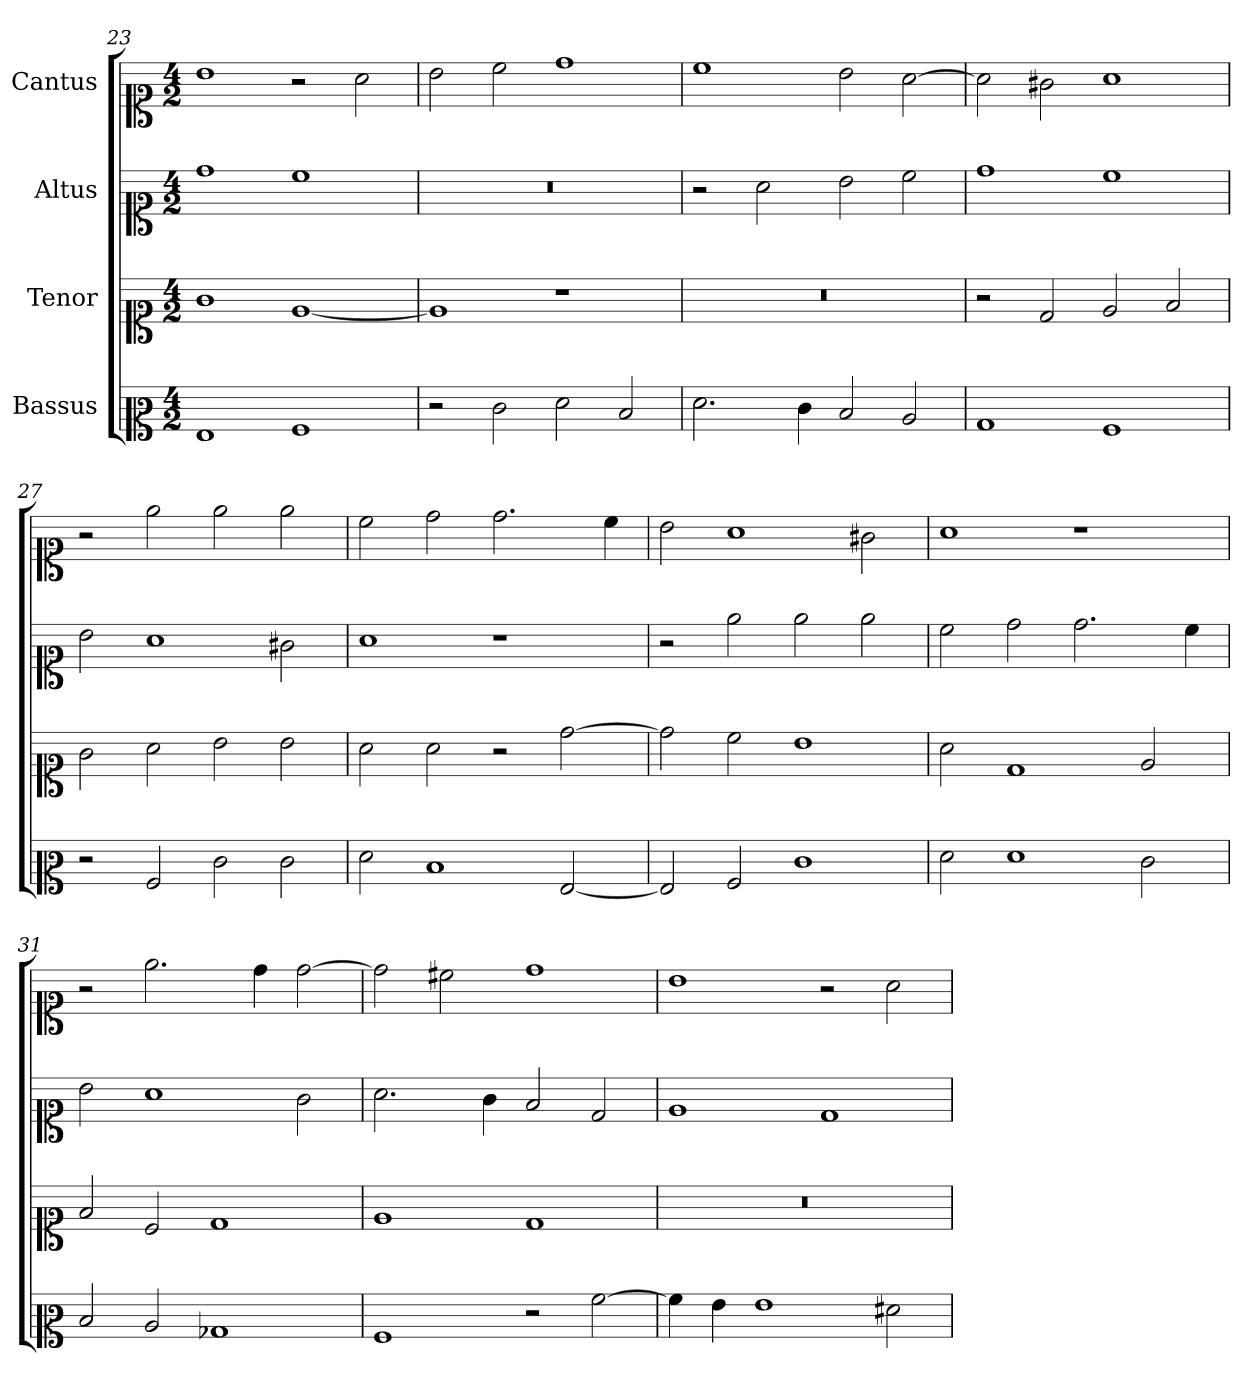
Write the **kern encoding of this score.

**kern	**kern	**kern	**kern
*part4	*part3	*part2	*part1
*staff4	*staff3	*staff2	*staff1
*I"Bassus	*I"Tenor	*I"Altus	*I"Cantus
*clefC2	*clefC1	*clefC1	*clefC1
*k[]	*k[]	*k[]	*k[]
*M4/2	*M4/2	*M4/2	*M4/2
=23	=23	=23	=23
1G/	1g\	1dd\	1b\
1A/	[1e/	1cc\	2r
.	.	.	2a\
=24	=24	=24	=24
2r	1e/]	0r	2b\
2e\	.	.	2cc\
2f\	1r	.	1dd\
2d/	.	.	.
=25	=25	=25	=25
2.f\	0r	2r	1cc\
.	.	2a\	.
4e\	.	.	.
2d/	.	2b\	2b\
2c/	.	2cc\	[2a\
=26	=26	=26	=26
1B/	2r	1dd\	2a\]
.	2d/	.	2g#X\
1A/	2e/	1cc\	1a\
.	2f/	.	.
=27	=27	=27	=27
2r	2g\	2b\	2r
2A/	2a\	1a\	2ee\
2e\	2b\	.	2ee\
2e\	2b\	2g#X\	2ee\
=28	=28	=28	=28
2f\	2a\	1a\	2cc\
1d/	2a\	.	2dd\
.	2r	1r	2.dd\
[2G/	[2dd\	.	.
.	.	.	4cc\
=29	=29	=29	=29
2G/]	2dd\]	2r	2b\
2A/	2cc\	2ee\	1a\
1e\	1b\	2ee\	.
.	.	2ee\	2g#X\
=30	=30	=30	=30
2f\	2a\	2cc\	1a\
1f\	1d/	2dd\	.
.	.	2.dd\	1r
2e\	2e/	.	.
.	.	4cc\	.
=31	=31	=31	=31
2d/	2f/	2b\	2r
2c/	2c/	1a\	2.ee\
1B-X/	1d/	.	.
.	.	.	4dd\
.	.	2g\	[2dd\
=32	=32	=32	=32
1A/	1e/	2.a\	2dd\]
.	.	.	2cc#X\
.	.	4g\	.
2r	1d/	2f/	1dd\
[2a\	.	2d/	.
=33	=33	=33	=33
4a\]	0r	1e/	1b\
4g\	.	.	.
1g\	.	.	.
.	.	1d/	2r
2f#X\	.	.	2a\
=	=	=	=
*-	*-	*-	*-
